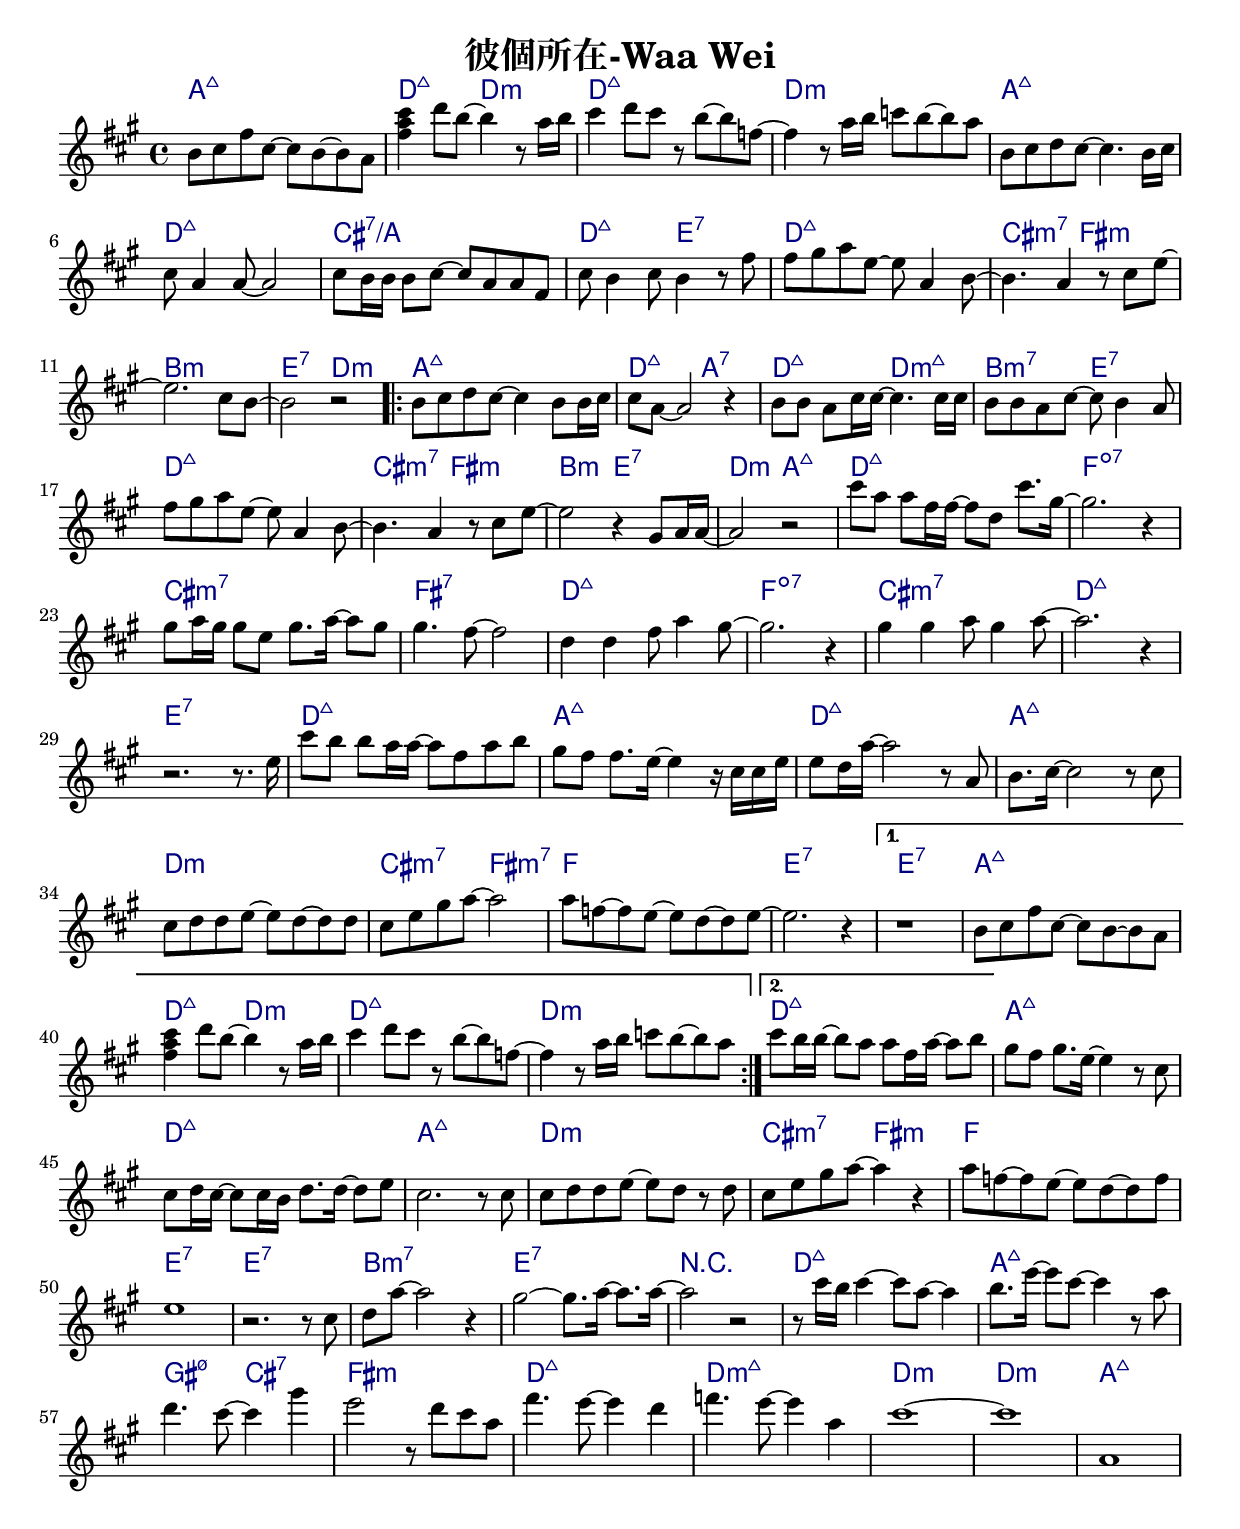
\header {
  title = "彼個所在-Waa Wei"
  composer = ""
}



\score
 { 
  <<
  
  \chords { 
  
    a1:maj7 | d2:maj7 d:m | d1:maj7 | d:m |

    a1:maj7 | d:maj7 | cis:7/a | d2:maj7 e:7 |
    d1:maj7 | cis2:m7 fis:m | b1:m | e2:7 d:m |

    \repeat volta 2 {
  
      a1:maj7 | d2:maj7 a:7 | d:maj7 d:m7+| b:m7 e:7 |
      d1:maj7 | cis2:m7 fis:m | b2:m e:7 | d:m a:maj7 |

      d1:maj7 | f:dim7 |
      cis:m7 | fis:7 |
      d:maj7 | f:dim7 |
      cis:m7 | d:maj7 | e:7 |

      d1:maj7 | a:maj7 |
      d:maj7 | a:maj7 |
      d:m | cis2:m7 fis:m7 |
      f1 | e1:7 |
      }
  
    \alternative {
      { e1:7 | a:maj7 | d2:maj7 d:m | d1:maj7 | d:m |}
      { d1:maj7 |}
      }

    a:maj7 |
    d:maj7 | a:maj7 |
    d:m | cis2:m7 fis:m |
    f1 | e:7 | e:7 |
    b:m7 | e:7 |

    r1 | d:maj7 | a:maj7 | gis2:m7 5- cis:7 | fis1:m | d:maj7 |
    d1:m7+ | d:m | d:m | a:maj7 |

    }
  
  \relative a' { \key a \major  \time 4/4 
  
    b8 cis fis cis~ cis b~ b a | <fis' a cis>4 d'8 b~ b4 r8 a16 b |
    cis4 d8 cis r8 b~ b f~ | f4 r8 a16 b c8 b~ b a |

    b,8 cis d cis~ cis4. b16 cis |
    cis8 a4 a8~ a2 |
    cis8 b16 b16 b8 cis~ cis a a fis |
    cis' b4 cis8 b4 r8 fis' |
    fis gis a e~ e a,4 b8~ |
    b4. a4 r8 cis e~ |
    e2. cis8 b~ |
    b2 r|
  
    \repeat volta 2 {
      b8 cis d cis~ cis4 b8 b16 cis |
      cis8 a8~ a2 r4 |
      b8 b a cis16 cis~ cis4. cis16 cis |
      b8 b a cis~ cis b4 a8 |
      fis' gis a e~ e a,4 b8~ |
      b4. a4 r8 cis e~ |
      e2 r4 gis,8 a16 a~|
      a2 r|
  
      cis'8 a a fis16 fis~ fis8 d cis'8. gis16~ |
      gis2. r4 |
      gis8 a16 gis gis8 e gis8. a16~ a8 gis |
      gis4. fis8~ fis2 |
      d4 d fis8 a4 gis8~ |
      gis2. r4 |
      gis4 gis a8 gis4 a8~ |
      a2. r4 | r2. r8. e16 |
  
      cis'8 b b a16 a~ a8 fis a b|
      gis fis fis8. e16~ e4 r16 cis cis e|
      e8 d16 a'16~ a2 r8 a, |
      b8. cis16~cis2 r8 cis |
      cis d d e~ e d~ d d |
      cis e gis a~a2 |
      a8 f~ f e~e d~d e~ | e2. r4 |
      }

    \alternative {
      { r1 | b8 cis fis cis~ cis b~ b a | <fis' a cis>4 d'8 b~ b4 r8 a16 b |
    cis4 d8 cis r8 b~ b f~ | f4 r8 a16 b c8 b~ b a |}
      { cis8 b16 b~ b8 a a fis16 a~ a8 b |}
      }

  
    gis fis gis8. e16~ e4 r8 cis |
    cis d16 cis~ cis8 cis16 b d8. d16~ d8 e |
    cis2. r8 cis |
    cis d d e~ e d r d |
    cis e gis a~ a4 r |
    a8 f~ f e~ e d~ d f |
    e1 |
    r2. r8 cis |
    d a'~ a2 r4 |
    gis2~ gis8. a16~ a8. a16~ |
    a2 r2 | 
    
    r8 cis16 b cis4~ cis8 a~ a4 |b8. e16~ e8 cis~ cis4 r8 a | d4. cis8~ cis4 gis' | e2 r8 d cis a | 
    fis'4. e8~ e4 d4 | f4. e8~ e4 a, | cis1~ | cis | a, |  

    }
  >>
  \layout {
    \override ChordName.color = #(x11-color 'navy)
    indent = #0
    line-width = #190 } 
  \midi {}
}